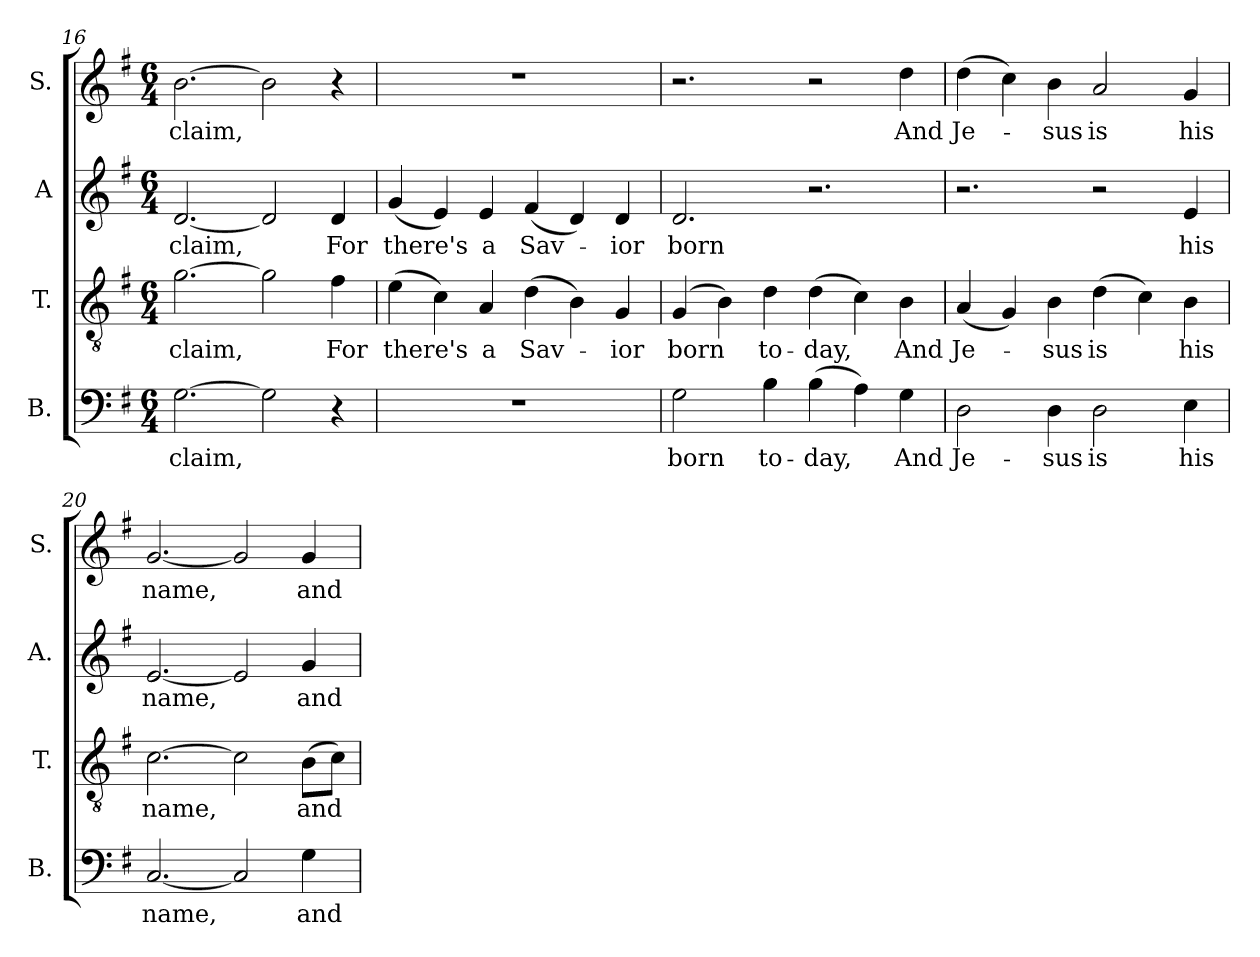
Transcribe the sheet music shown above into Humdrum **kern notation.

**kern	**text	**kern	**text	**kern	**text	**kern	**text
*part4	*part4	*part3	*part3	*part2	*part2	*part1	*part1
*staff4	*staff4	*staff3	*staff3	*staff2	*staff2	*staff1	*staff1
*I"B.	*	*I"T.	*	*I"A	*	*I"S.	*
*I'B.	*	*I'T.	*	*I'A.	*	*I'S.	*
*clefF4	*	*clefGv2	*	*clefG2	*	*clefG2	*
*	*	*ITrd7c12	*	*	*	*	*
*k[f#]	*	*k[f#]	*	*k[f#]	*	*k[f#]	*
*G:	*	*G:	*	*G:	*	*G:	*
*M6/4	*	*M6/4	*	*M6/4	*	*M6/4	*
=16	=16	=16	=16	=16	=16	=16	=16
!	!LO:LY:b:color=#000000	!	!	!	!	!	!
!	!	!	!LO:LY:b:color=#000000	!	!	!	!
!	!	!	!	!	!LO:LY:b:color=#000000	!	!
!	!	!	!	!	!	!	!LO:LY:b:color=#000000
[>2.Gi\	-claim,	[>2.Gi\	-claim,	[<2.di/	-claim,	[>2.bi\	-claim,
2Gi\]	.	2Gi\]	.	2di/]	.	2bi\]	.
!	!	!	!LO:LY:b:color=#000000	!	!	!	!
!	!	!	!	!	!LO:LY:b:color=#000000	!	!
4r	.	4F#i\	For	4di/	For	4r	.
!!LO:PB:g=z
=17	=17	=17	=17	=17	=17	=17	=17
!LO:N:vis=1	!	!	!	!	!	!	!
!	!	!	!LO:LY:b:color=#000000	!	!	!	!
!	!	!	!	!	!LO:LY:b:color=#000000	!LO:N:vis=1	!
1.r	.	(4Ei\	there's	(4gi/	there's	1.r	.
.	.	4Ci\)	.	4ei/)	.	.	.
!	!	!	!LO:LY:b:color=#000000	!	!	!	!
!	!	!	!	!	!LO:LY:b:color=#000000	!	!
.	.	4AAi/	a	4ei/	a	.	.
!	!	!	!LO:LY:b:color=#000000	!	!	!	!
!	!	!	!	!	!LO:LY:b:color=#000000	!	!
.	.	(4Di\	Sav-	(4f#i/	Sav-	.	.
.	.	4BBi\)	.	4di/)	.	.	.
!	!	!	!LO:LY:b:color=#000000	!	!	!	!
!	!	!	!	!	!LO:LY:b:color=#000000	!	!
.	.	4GGi/	-ior	4di/	-ior	.	.
=18	=18	=18	=18	=18	=18	=18	=18
!	!LO:LY:b:color=#000000	!	!	!	!	!	!
!	!	!	!LO:LY:b:color=#000000	!	!	!	!
!	!	!	!	!	!LO:LY:b:color=#000000	!	!
2Gi\	born	(4GGi/	born	2.di/	born	2.r	.
.	.	4BBi\)	.	.	.	.	.
!	!LO:LY:b:color=#000000	!	!	!	!	!	!
!	!	!	!LO:LY:b:color=#000000	!	!	!	!
4Bi\	to-	4Di\	to-	.	.	.	.
!	!LO:LY:b:color=#000000	!	!	!	!	!	!
!	!	!	!LO:LY:b:color=#000000	!	!	!	!
(4Bi\	-day,	(4Di\	-day,	2.r	.	2r	.
4Ai\)	.	4Ci\)	.	.	.	.	.
!	!LO:LY:b:color=#000000	!	!	!	!	!	!
!	!	!	!LO:LY:b:color=#000000	!	!	!	!
!	!	!	!	!	!	!	!LO:LY:b:color=#000000
4Gi\	And	4BBi\	And	.	.	4ddi\	And
=19	=19	=19	=19	=19	=19	=19	=19
!	!LO:LY:b:color=#000000	!	!	!	!	!	!
!	!	!	!LO:LY:b:color=#000000	!	!	!	!
!	!	!	!	!	!	!	!LO:LY:b:color=#000000
2Di\	Je-	(4AAi/	Je-	2.r	.	(4ddi\	Je-
.	.	4GGi/)	.	.	.	4cci\)	.
!	!LO:LY:b:color=#000000	!	!	!	!	!	!
!	!	!	!LO:LY:b:color=#000000	!	!	!	!
!	!	!	!	!	!	!	!LO:LY:b:color=#000000
4Di\	-sus	4BBi\	-sus	.	.	4bi\	-sus
!	!LO:LY:b:color=#000000	!	!	!	!	!	!
!	!	!	!LO:LY:b:color=#000000	!	!	!	!
!	!	!	!	!	!	!	!LO:LY:b:color=#000000
2Di\	is	(4Di\	is	2r	.	2ai/	is
.	.	4Ci\)	.	.	.	.	.
!	!LO:LY:b:color=#000000	!	!	!	!	!	!
!	!	!	!LO:LY:b:color=#000000	!	!	!	!
!	!	!	!	!	!LO:LY:b:color=#000000	!	!
!	!	!	!	!	!	!	!LO:LY:b:color=#000000
4Ei\	his	4BBi\	his	4ei/	his	4gi/	his
=20	=20	=20	=20	=20	=20	=20	=20
!	!LO:LY:b:color=#000000	!	!	!	!	!	!
!	!	!	!LO:LY:b:color=#000000	!	!	!	!
!	!	!	!	!	!LO:LY:b:color=#000000	!	!
!	!	!	!	!	!	!	!LO:LY:b:color=#000000
[<2.Ci/	name,	[>2.Ci\	name,	[<2.ei/	name,	[<2.gi/	name,
2Ci/]	.	2Ci\]	.	2ei/]	.	2gi/]	.
!	!LO:LY:b:color=#000000	!	!	!	!	!	!
!	!	!	!LO:LY:b:color=#000000	!	!	!	!
!	!	!	!	!	!LO:LY:b:color=#000000	!	!
!	!	!	!	!	!	!	!LO:LY:b:color=#000000
4Gi\	and	(8BBi\L	and	4gi/	and	4gi/	and
.	.	8Ci\J)	.	.	.	.	.
=	=	=	=	=	=	=	=
*-	*-	*-	*-	*-	*-	*-	*-
